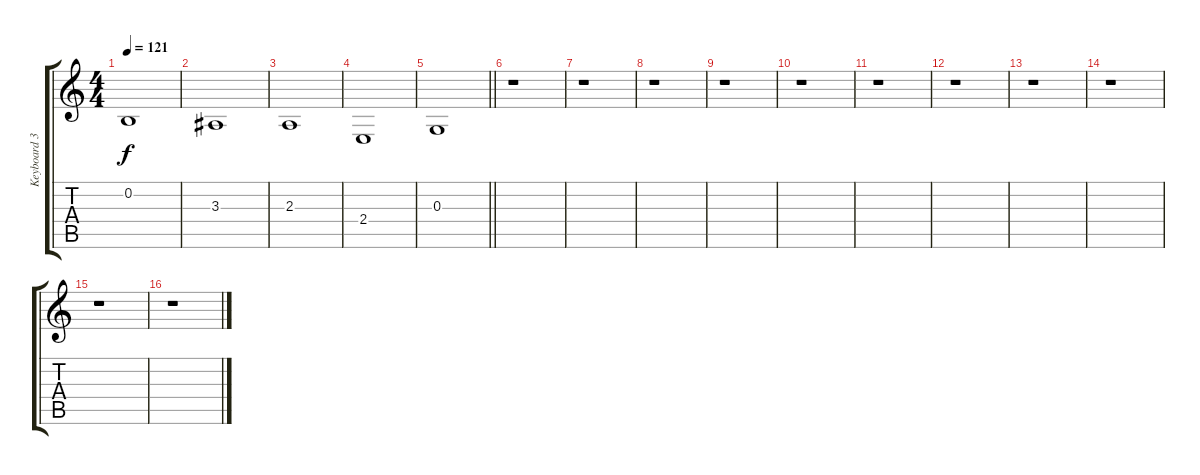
\track ("Keyboard 3" "Keyboard 3") {instrument synthstrings1}
\staff {score tabs}
\tuning (E4 B3 G3 D3 A2 E2) {hide}
\ts (4 4)
\tempo 121
\clef g2
\ks c
0.2.1{dy f} |
3.3.1 |
2.3.1 |
2.4.1 |
\barLineRight lightlight
0.3.1 |
r.1 |
r.1 |
r.1 |
r.1 |
r.1 |
r.1 |
r.1 |
r.1 |
r.1 |
r.1 |
r.1
